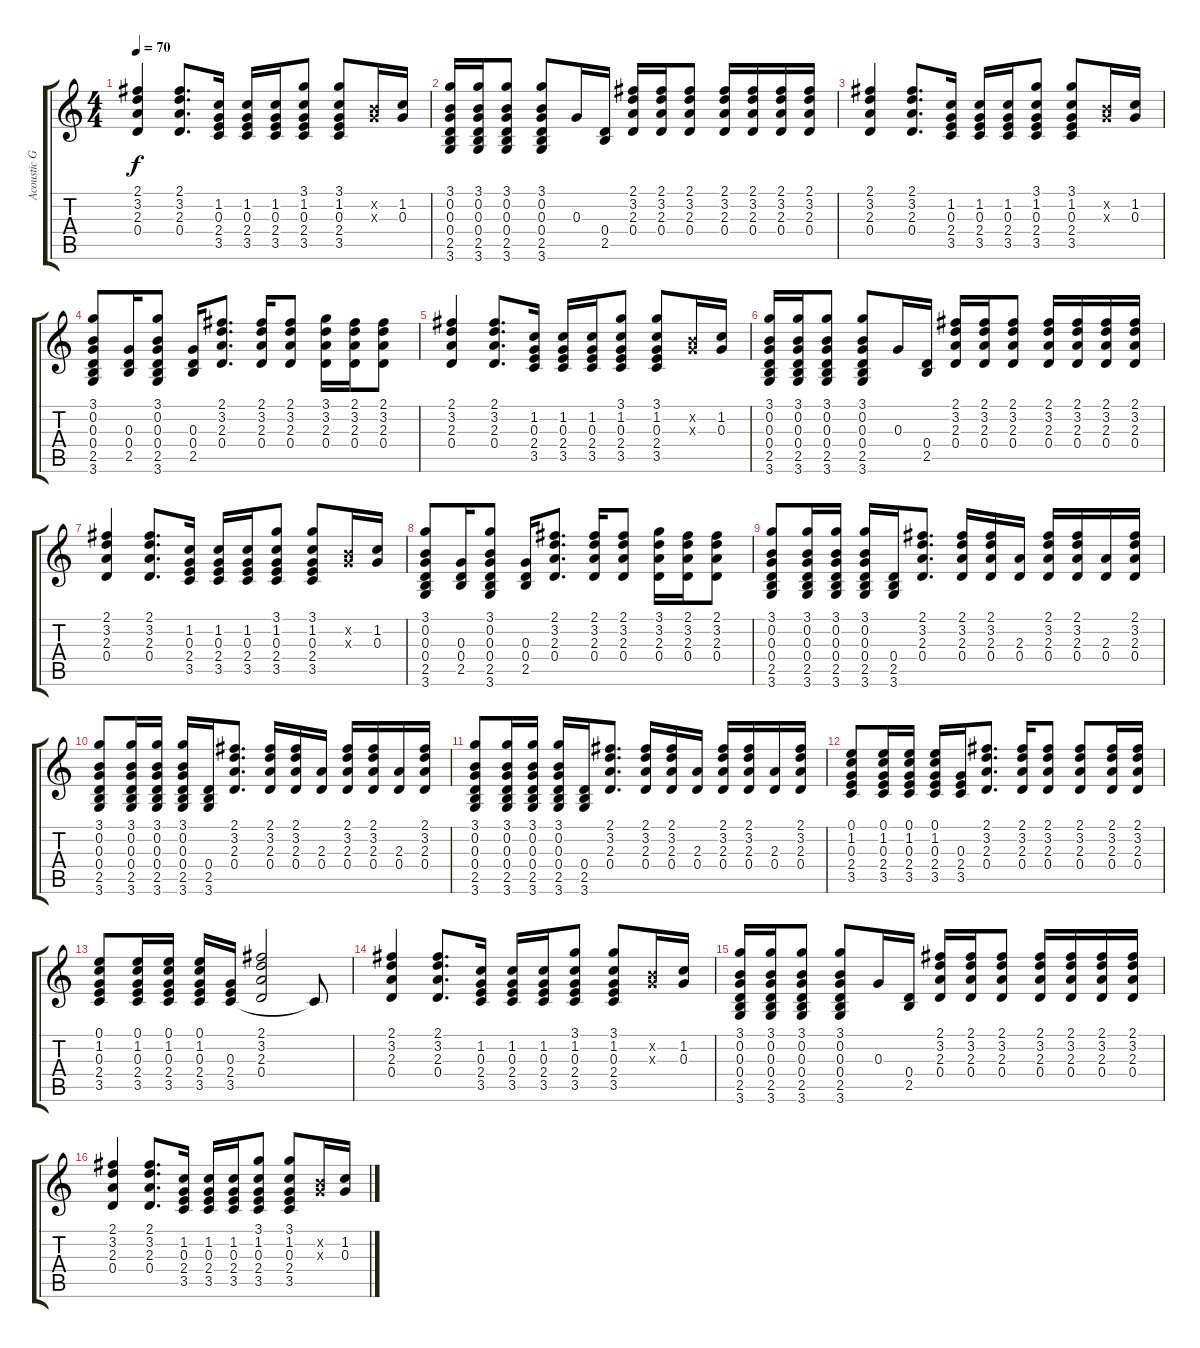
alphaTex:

\track ("Acoustic Guitar" "Acoustic G") {instrument acousticguitarsteel}
\staff {score tabs}
\tuning (E4 B3 G3 D3 A2 E2) {hide}
\ts (4 4)
\tempo 70
\clef g2
\ks c
(2.1 3.2 2.3 0.4).4{dy f} (2.1 3.2 2.3 0.4).8{d} (1.2 0.3 2.4 3.5).16 (1.2 0.3 2.4 3.5).16 (1.2 0.3 2.4 3.5).16 (3.1 1.2 0.3 2.4 3.5).8 (3.1 1.2 0.3 2.4 3.5).8 (0.2{x} 0.3{x}).16 (1.2 0.3).16 |
(3.1 0.2 0.3 0.4 2.5 3.6).16 (3.1 0.2 0.3 0.4 2.5 3.6).16 (3.1 0.2 0.3 0.4 2.5 3.6).8 (3.1 0.2 0.3 0.4 2.5 3.6).8 0.3.16 (0.4 2.5).16 (2.1 3.2 2.3 0.4).16 (2.1 3.2 2.3 0.4).16 (2.1 3.2 2.3 0.4).8 (2.1 3.2 2.3 0.4).16 (2.1 3.2 2.3 0.4).16 (2.1 3.2 2.3 0.4).16 (2.1 3.2 2.3 0.4).16 |
(2.1 3.2 2.3 0.4).4 (2.1 3.2 2.3 0.4).8{d} (1.2 0.3 2.4 3.5).16 (1.2 0.3 2.4 3.5).16 (1.2 0.3 2.4 3.5).16 (3.1 1.2 0.3 2.4 3.5).8 (3.1 1.2 0.3 2.4 3.5).8 (0.2{x} 0.3{x}).16 (1.2 0.3).16 |
(3.1 0.2 0.3 0.4 2.5 3.6).8 (0.3 0.4 2.5).16 (3.1 0.2 0.3 0.4 2.5 3.6).8 (0.3 0.4 2.5).16 (2.1 3.2 2.3 0.4).8{d} (2.1 3.2 2.3 0.4).16 (2.1 3.2 2.3 0.4).8 (3.1 3.2 2.3 0.4).16 (2.1 3.2 2.3 0.4).16 (2.1 3.2 2.3 0.4).8 |
(2.1 3.2 2.3 0.4).4 (2.1 3.2 2.3 0.4).8{d} (1.2 0.3 2.4 3.5).16 (1.2 0.3 2.4 3.5).16 (1.2 0.3 2.4 3.5).16 (3.1 1.2 0.3 2.4 3.5).8 (3.1 1.2 0.3 2.4 3.5).8 (0.2{x} 0.3{x}).16 (1.2 0.3).16 |
(3.1 0.2 0.3 0.4 2.5 3.6).16 (3.1 0.2 0.3 0.4 2.5 3.6).16 (3.1 0.2 0.3 0.4 2.5 3.6).8 (3.1 0.2 0.3 0.4 2.5 3.6).8 0.3.16 (0.4 2.5).16 (2.1 3.2 2.3 0.4).16 (2.1 3.2 2.3 0.4).16 (2.1 3.2 2.3 0.4).8 (2.1 3.2 2.3 0.4).16 (2.1 3.2 2.3 0.4).16 (2.1 3.2 2.3 0.4).16 (2.1 3.2 2.3 0.4).16 |
(2.1 3.2 2.3 0.4).4 (2.1 3.2 2.3 0.4).8{d} (1.2 0.3 2.4 3.5).16 (1.2 0.3 2.4 3.5).16 (1.2 0.3 2.4 3.5).16 (3.1 1.2 0.3 2.4 3.5).8 (3.1 1.2 0.3 2.4 3.5).8 (0.2{x} 0.3{x}).16 (1.2 0.3).16 |
(3.1 0.2 0.3 0.4 2.5 3.6).8 (0.3 0.4 2.5).16 (3.1 0.2 0.3 0.4 2.5 3.6).8 (0.3 0.4 2.5).16 (2.1 3.2 2.3 0.4).8{d} (2.1 3.2 2.3 0.4).16 (2.1 3.2 2.3 0.4).8 (3.1 3.2 2.3 0.4).16 (2.1 3.2 2.3 0.4).16 (2.1 3.2 2.3 0.4).8 |
(3.1 0.2 0.3 0.4 2.5 3.6).8 (3.1 0.2 0.3 0.4 2.5 3.6).16 (3.1 0.2 0.3 0.4 2.5 3.6).16 (3.1 0.2 0.3 0.4 2.5 3.6).16 (0.4 2.5 3.6).16 (2.1 3.2 2.3 0.4).8{d} (2.1 3.2 2.3 0.4).16 (2.1 3.2 2.3 0.4).16 (2.3 0.4).16 (2.1 3.2 2.3 0.4).16 (2.1 3.2 2.3 0.4).16 (2.3 0.4).16 (2.1 3.2 2.3 0.4).16 |
(3.1 0.2 0.3 0.4 2.5 3.6).8 (3.1 0.2 0.3 0.4 2.5 3.6).16 (3.1 0.2 0.3 0.4 2.5 3.6).16 (3.1 0.2 0.3 0.4 2.5 3.6).16 (0.4 2.5 3.6).16 (2.1 3.2 2.3 0.4).8{d} (2.1 3.2 2.3 0.4).16 (2.1 3.2 2.3 0.4).16 (2.3 0.4).16 (2.1 3.2 2.3 0.4).16 (2.1 3.2 2.3 0.4).16 (2.3 0.4).16 (2.1 3.2 2.3 0.4).16 |
(3.1 0.2 0.3 0.4 2.5 3.6).8 (3.1 0.2 0.3 0.4 2.5 3.6).16 (3.1 0.2 0.3 0.4 2.5 3.6).16 (3.1 0.2 0.3 0.4 2.5 3.6).16 (0.4 2.5 3.6).16 (2.1 3.2 2.3 0.4).8{d} (2.1 3.2 2.3 0.4).16 (2.1 3.2 2.3 0.4).16 (2.3 0.4).16 (2.1 3.2 2.3 0.4).16 (2.1 3.2 2.3 0.4).16 (2.3 0.4).16 (2.1 3.2 2.3 0.4).16 |
(0.1 1.2 0.3 2.4 3.5).8 (0.1 1.2 0.3 2.4 3.5).16 (0.1 1.2 0.3 2.4 3.5).16 (0.1 1.2 0.3 2.4 3.5).16 (0.3 2.4 3.5).16 (2.1 3.2 2.3 0.4).8{d} (2.1 3.2 2.3 0.4).16 (2.1 3.2 2.3 0.4).8 (2.1 3.2 2.3 0.4).8 (2.1 3.2 2.3 0.4).16 (2.1 3.2 2.3 0.4).16 |
(0.1 1.2 0.3 2.4 3.5).8 (0.1 1.2 0.3 2.4 3.5).16 (0.1 1.2 0.3 2.4 3.5).16 (0.1 1.2 0.3 2.4 3.5).16 (0.3 2.4 3.5).16 (2.1 3.2 2.3 0.4).2 3.5{t}.8 |
(2.1 3.2 2.3 0.4).4 (2.1 3.2 2.3 0.4).8{d} (1.2 0.3 2.4 3.5).16 (1.2 0.3 2.4 3.5).16 (1.2 0.3 2.4 3.5).16 (3.1 1.2 0.3 2.4 3.5).8 (3.1 1.2 0.3 2.4 3.5).8 (0.2{x} 0.3{x}).16 (1.2 0.3).16 |
(3.1 0.2 0.3 0.4 2.5 3.6).16 (3.1 0.2 0.3 0.4 2.5 3.6).16 (3.1 0.2 0.3 0.4 2.5 3.6).8 (3.1 0.2 0.3 0.4 2.5 3.6).8 0.3.16 (0.4 2.5).16 (2.1 3.2 2.3 0.4).16 (2.1 3.2 2.3 0.4).16 (2.1 3.2 2.3 0.4).8 (2.1 3.2 2.3 0.4).16 (2.1 3.2 2.3 0.4).16 (2.1 3.2 2.3 0.4).16 (2.1 3.2 2.3 0.4).16 |
(2.1 3.2 2.3 0.4).4 (2.1 3.2 2.3 0.4).8{d} (1.2 0.3 2.4 3.5).16 (1.2 0.3 2.4 3.5).16 (1.2 0.3 2.4 3.5).16 (3.1 1.2 0.3 2.4 3.5).8 (3.1 1.2 0.3 2.4 3.5).8 (0.2{x} 0.3{x}).16 (1.2 0.3).16
